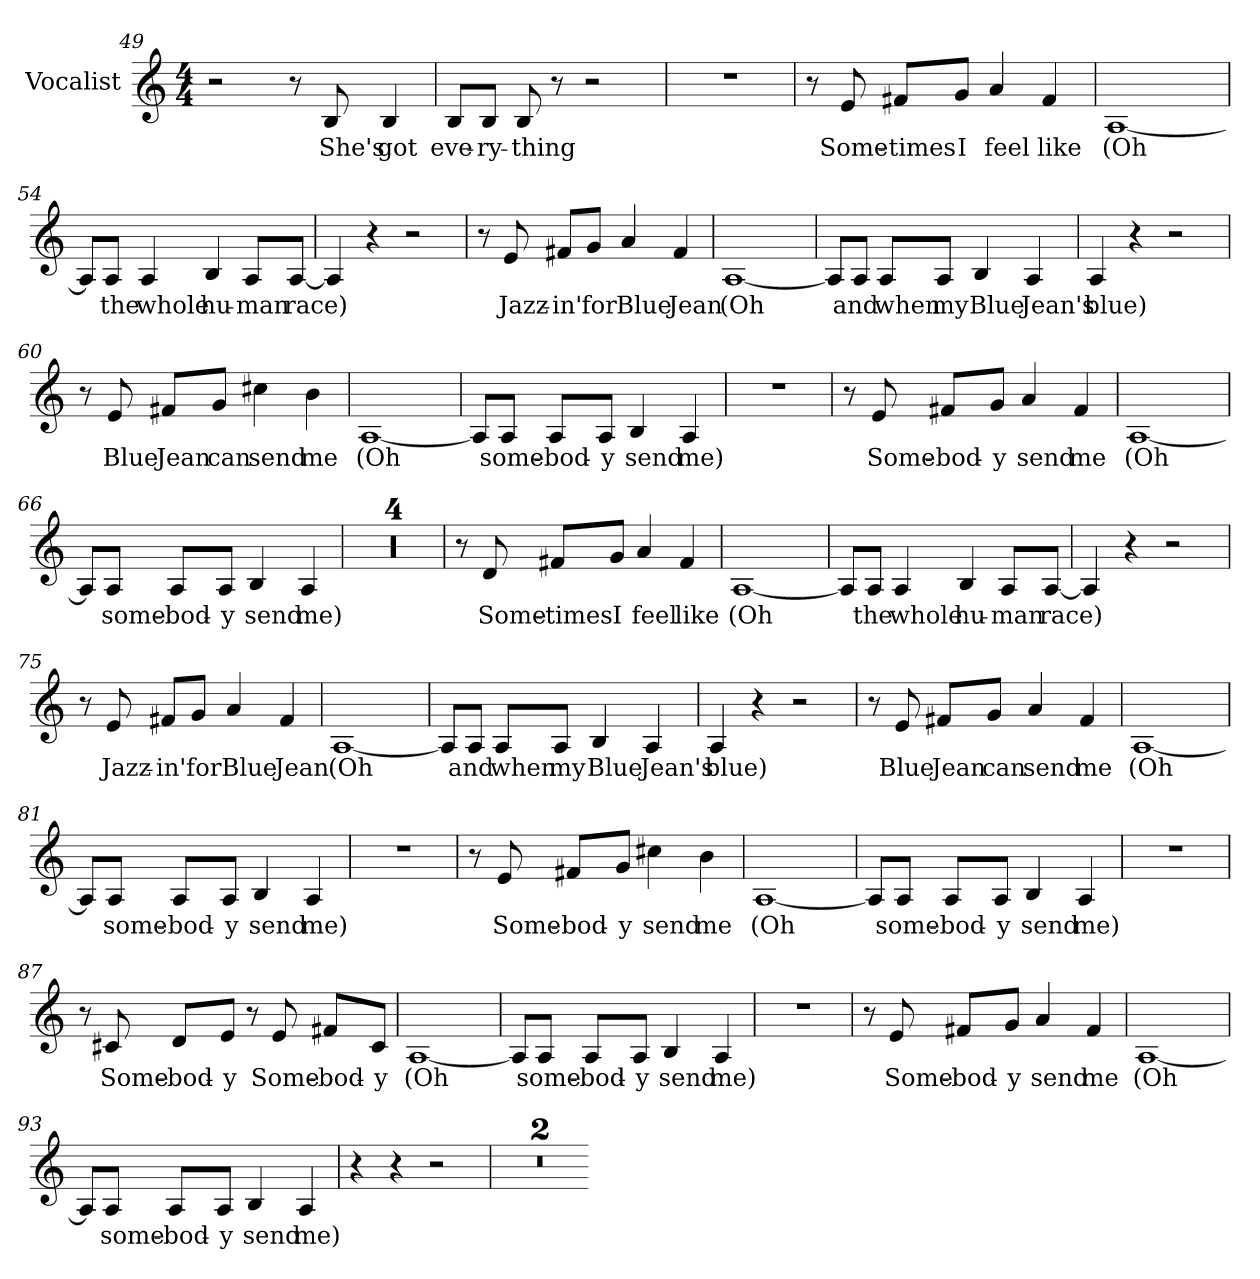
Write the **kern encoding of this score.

**kern	**text
*part1	*part1
*staff1	*staff1
*I"Vocalist	*
*clefG2	*
*M4/4	*
=49	=49
2r	.
8r	.
8B	She's
4B	got
=50	=50
8B/L	eve-
8B/J	-ry-
8B	-thing
8r	.
2r	.
=51	=51
1r	.
=52	=52
8r	.
8e	Some-
8f#X/L	-times
8g/J	I
4a	feel
4f#	like
=53	=53
[1A	(Oh
=54	=54
8A/L]	_
8A/J	the
4A	whole
4B	hu-
8A/L	-man
[8A/J	race)
=55	=55
4A]	_
4r	.
2r	.
=56	=56
8r	.
8e	Jazz-
8f#X/L	-in'
8g/J	for
4a	Blue
4f#	Jean
=57	=57
[1A	(Oh
=58	=58
8A/L]	_
8A/J	and
8A/L	when
8A/J	my
4B	Blue
4A	Jean's
=59	=59
4A	blue)
4r	.
2r	.
=60	=60
8r	.
8e	Blue
8f#X/L	Jean
8g/J	can
4cc#X	send
4b	me
=61	=61
[1A	(Oh
=62	=62
8A/L]	_
8A/J	some-
8A/L	-bod-
8A/J	-y
4B	send
4A	me)
=63	=63
1r	.
=64	=64
8r	.
8e	Some-
8f#X/L	-bod-
8g/J	-y
4a	send
4f#	me
=65	=65
[1A	(Oh
=66	=66
8A/L]	_
8A/J	some-
8A/L	-bod-
8A/J	-y
4B	send
4A	me)
=67	=67
1r	.
=68	=68
1r	.
=69	=69
1r	.
=70	=70
1r	.
=71	=71
8r	.
8d	Some-
8f#X/L	-times
8g/J	I
4a	feel
4f#	like
=72	=72
[1A	(Oh
=73	=73
8A/L]	_
8A/J	the
4A	whole
4B	hu-
8A/L	-man
[8A/J	race)
=74	=74
4A]	_
4r	.
2r	.
=75	=75
8r	.
8e	Jazz-
8f#X/L	-in'
8g/J	for
4a	Blue
4f#	Jean
=76	=76
[1A	(Oh
=77	=77
8A/L]	_
8A/J	and
8A/L	when
8A/J	my
4B	Blue
4A	Jean's
=78	=78
4A	blue)
4r	.
2r	.
=79	=79
8r	.
8e	Blue
8f#X/L	Jean
8g/J	can
4a	send
4f#	me
=80	=80
[1A	(Oh
=81	=81
8A/L]	_
8A/J	some-
8A/L	-bod-
8A/J	-y
4B	send
4A	me)
=82	=82
1r	.
=83	=83
8r	.
8e	Some-
8f#X/L	-bod-
8g/J	-y
4cc#X	send
4b	me
=84	=84
[1A	(Oh
=85	=85
8A/L]	_
8A/J	some-
8A/L	-bod-
8A/J	-y
4B	send
4A	me)
=86	=86
1r	.
=87	=87
8r	.
8c#X	Some-
8d/L	-bod-
8e/J	-y
8r	.
8e	Some-
8f#X/L	-bod-
8c#/J	-y
=88	=88
[1A	(Oh
=89	=89
8A/L]	_
8A/J	some-
8A/L	-bod-
8A/J	-y
4B	send
4A	me)
=90	=90
1r	.
=91	=91
8r	.
8e	Some-
8f#X/L	-bod-
8g/J	-y
4a	send
4f#	me
=92	=92
[1A	(Oh
=93	=93
8A/L]	_
8A/J	some-
8A/L	-bod-
8A/J	-y
4B	send
4A	me)
=94	=94
4r	.
4r	.
2r	.
=95	=95
1r	.
=96	=96
1r	.
=-	=-
*-	*-
